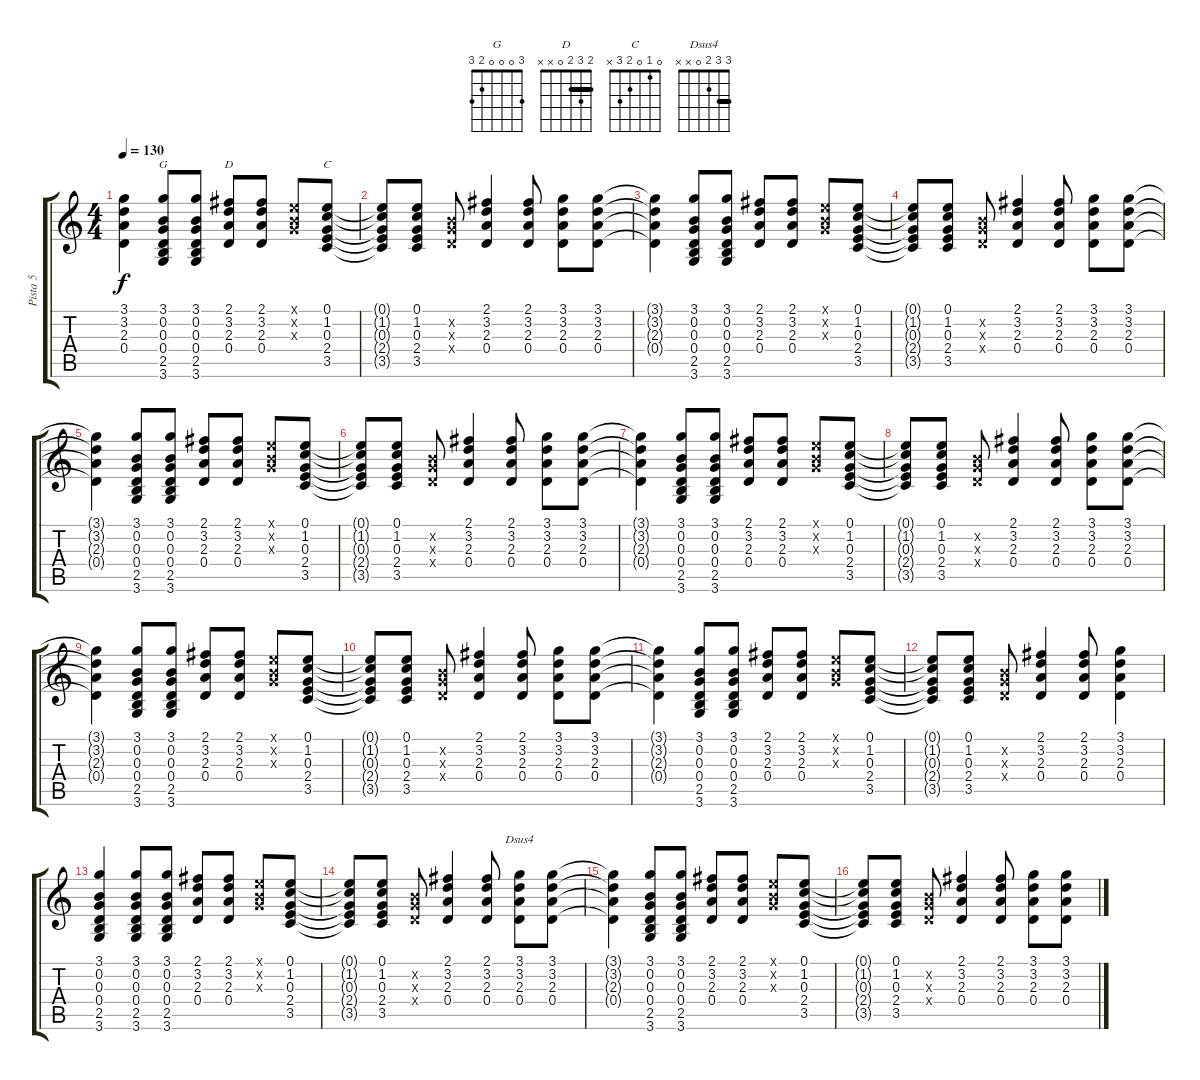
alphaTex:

\track ("Pista 5" "Pista 5") {instrument overdrivenguitar}
\staff {score tabs}
\tuning (E4 B3 G3 D3 A2 E2) {hide}
\chord ("G" 3 0 0 0 2 3)
\chord ("D" 2 3 2 0 x x) {barre 2}
\chord ("C" 0 1 0 2 3 x)
\chord ("Dsus4" 3 3 2 0 x x) {barre 3}
\ts (4 4)
\tempo 130
\clef g2
\ks c
(3.1{t} 3.2{t} 2.3{t} 0.4{t}).4{dy f} (3.1 0.2 0.3 0.4 2.5 3.6).8{ch "G"} (3.1 0.2 0.3 0.4 2.5 3.6).8 (2.1 3.2 2.3 0.4).8{ch "D"} (2.1 3.2 2.3 0.4).8 (0.1{x} 0.2{x} 0.3{x}).8 (0.1 1.2 0.3 2.4 3.5).8{ch "C"} |
(0.1{t} 1.2{t} 0.3{t} 2.4{t} 3.5{t}).8 (0.1 1.2 0.3 2.4 3.5).8 (0.2{x} 0.3{x} 0.4{x}).8 (2.1 3.2 2.3 0.4).4 (2.1 3.2 2.3 0.4).8 (3.1 3.2 2.3 0.4).8 (3.1 3.2 2.3 0.4).8 |
(3.1{t} 3.2{t} 2.3{t} 0.4{t}).4 (3.1 0.2 0.3 0.4 2.5 3.6).8 (3.1 0.2 0.3 0.4 2.5 3.6).8 (2.1 3.2 2.3 0.4).8 (2.1 3.2 2.3 0.4).8 (0.1{x} 0.2{x} 0.3{x}).8 (0.1 1.2 0.3 2.4 3.5).8 |
(0.1{t} 1.2{t} 0.3{t} 2.4{t} 3.5{t}).8 (0.1 1.2 0.3 2.4 3.5).8 (0.2{x} 0.3{x} 0.4{x}).8 (2.1 3.2 2.3 0.4).4 (2.1 3.2 2.3 0.4).8 (3.1 3.2 2.3 0.4).8 (3.1 3.2 2.3 0.4).8 |
(3.1{t} 3.2{t} 2.3{t} 0.4{t}).4 (3.1 0.2 0.3 0.4 2.5 3.6).8 (3.1 0.2 0.3 0.4 2.5 3.6).8 (2.1 3.2 2.3 0.4).8 (2.1 3.2 2.3 0.4).8 (0.1{x} 0.2{x} 0.3{x}).8 (0.1 1.2 0.3 2.4 3.5).8 |
(0.1{t} 1.2{t} 0.3{t} 2.4{t} 3.5{t}).8 (0.1 1.2 0.3 2.4 3.5).8 (0.2{x} 0.3{x} 0.4{x}).8 (2.1 3.2 2.3 0.4).4 (2.1 3.2 2.3 0.4).8 (3.1 3.2 2.3 0.4).8 (3.1 3.2 2.3 0.4).8 |
(3.1{t} 3.2{t} 2.3{t} 0.4{t}).4 (3.1 0.2 0.3 0.4 2.5 3.6).8 (3.1 0.2 0.3 0.4 2.5 3.6).8 (2.1 3.2 2.3 0.4).8 (2.1 3.2 2.3 0.4).8 (0.1{x} 0.2{x} 0.3{x}).8 (0.1 1.2 0.3 2.4 3.5).8 |
(0.1{t} 1.2{t} 0.3{t} 2.4{t} 3.5{t}).8 (0.1 1.2 0.3 2.4 3.5).8 (0.2{x} 0.3{x} 0.4{x}).8 (2.1 3.2 2.3 0.4).4 (2.1 3.2 2.3 0.4).8 (3.1 3.2 2.3 0.4).8 (3.1 3.2 2.3 0.4).8 |
(3.1{t} 3.2{t} 2.3{t} 0.4{t}).4 (3.1 0.2 0.3 0.4 2.5 3.6).8 (3.1 0.2 0.3 0.4 2.5 3.6).8 (2.1 3.2 2.3 0.4).8 (2.1 3.2 2.3 0.4).8 (0.1{x} 0.2{x} 0.3{x}).8 (0.1 1.2 0.3 2.4 3.5).8 |
(0.1{t} 1.2{t} 0.3{t} 2.4{t} 3.5{t}).8 (0.1 1.2 0.3 2.4 3.5).8 (0.2{x} 0.3{x} 0.4{x}).8 (2.1 3.2 2.3 0.4).4 (2.1 3.2 2.3 0.4).8 (3.1 3.2 2.3 0.4).8 (3.1 3.2 2.3 0.4).8 |
(3.1{t} 3.2{t} 2.3{t} 0.4{t}).4 (3.1 0.2 0.3 0.4 2.5 3.6).8 (3.1 0.2 0.3 0.4 2.5 3.6).8 (2.1 3.2 2.3 0.4).8 (2.1 3.2 2.3 0.4).8 (0.1{x} 0.2{x} 0.3{x}).8 (0.1 1.2 0.3 2.4 3.5).8 |
(0.1{t} 1.2{t} 0.3{t} 2.4{t} 3.5{t}).8 (0.1 1.2 0.3 2.4 3.5).8 (0.2{x} 0.3{x} 0.4{x}).8 (2.1 3.2 2.3 0.4).4 (2.1 3.2 2.3 0.4).8 (3.1 3.2 2.3 0.4).4 |
(3.1 0.2 0.3 0.4 2.5 3.6).4 (3.1 0.2 0.3 0.4 2.5 3.6).8 (3.1 0.2 0.3 0.4 2.5 3.6).8 (2.1 3.2 2.3 0.4).8 (2.1 3.2 2.3 0.4).8 (0.1{x} 0.2{x} 0.3{x}).8 (0.1 1.2 0.3 2.4 3.5).8 |
(0.1{t} 1.2{t} 0.3{t} 2.4{t} 3.5{t}).8 (0.1 1.2 0.3 2.4 3.5).8 (0.2{x} 0.3{x} 0.4{x}).8 (2.1 3.2 2.3 0.4).4 (2.1 3.2 2.3 0.4).8 (3.1 3.2 2.3 0.4).8{ch "Dsus4"} (3.1 3.2 2.3 0.4).8 |
(3.1{t} 3.2{t} 2.3{t} 0.4{t}).4 (3.1 0.2 0.3 0.4 2.5 3.6).8 (3.1 0.2 0.3 0.4 2.5 3.6).8 (2.1 3.2 2.3 0.4).8 (2.1 3.2 2.3 0.4).8 (0.1{x} 0.2{x} 0.3{x}).8 (0.1 1.2 0.3 2.4 3.5).8 |
(0.1{t} 1.2{t} 0.3{t} 2.4{t} 3.5{t}).8 (0.1 1.2 0.3 2.4 3.5).8 (0.2{x} 0.3{x} 0.4{x}).8 (2.1 3.2 2.3 0.4).4 (2.1 3.2 2.3 0.4).8 (3.1 3.2 2.3 0.4).8 (3.1 3.2 2.3 0.4).8
